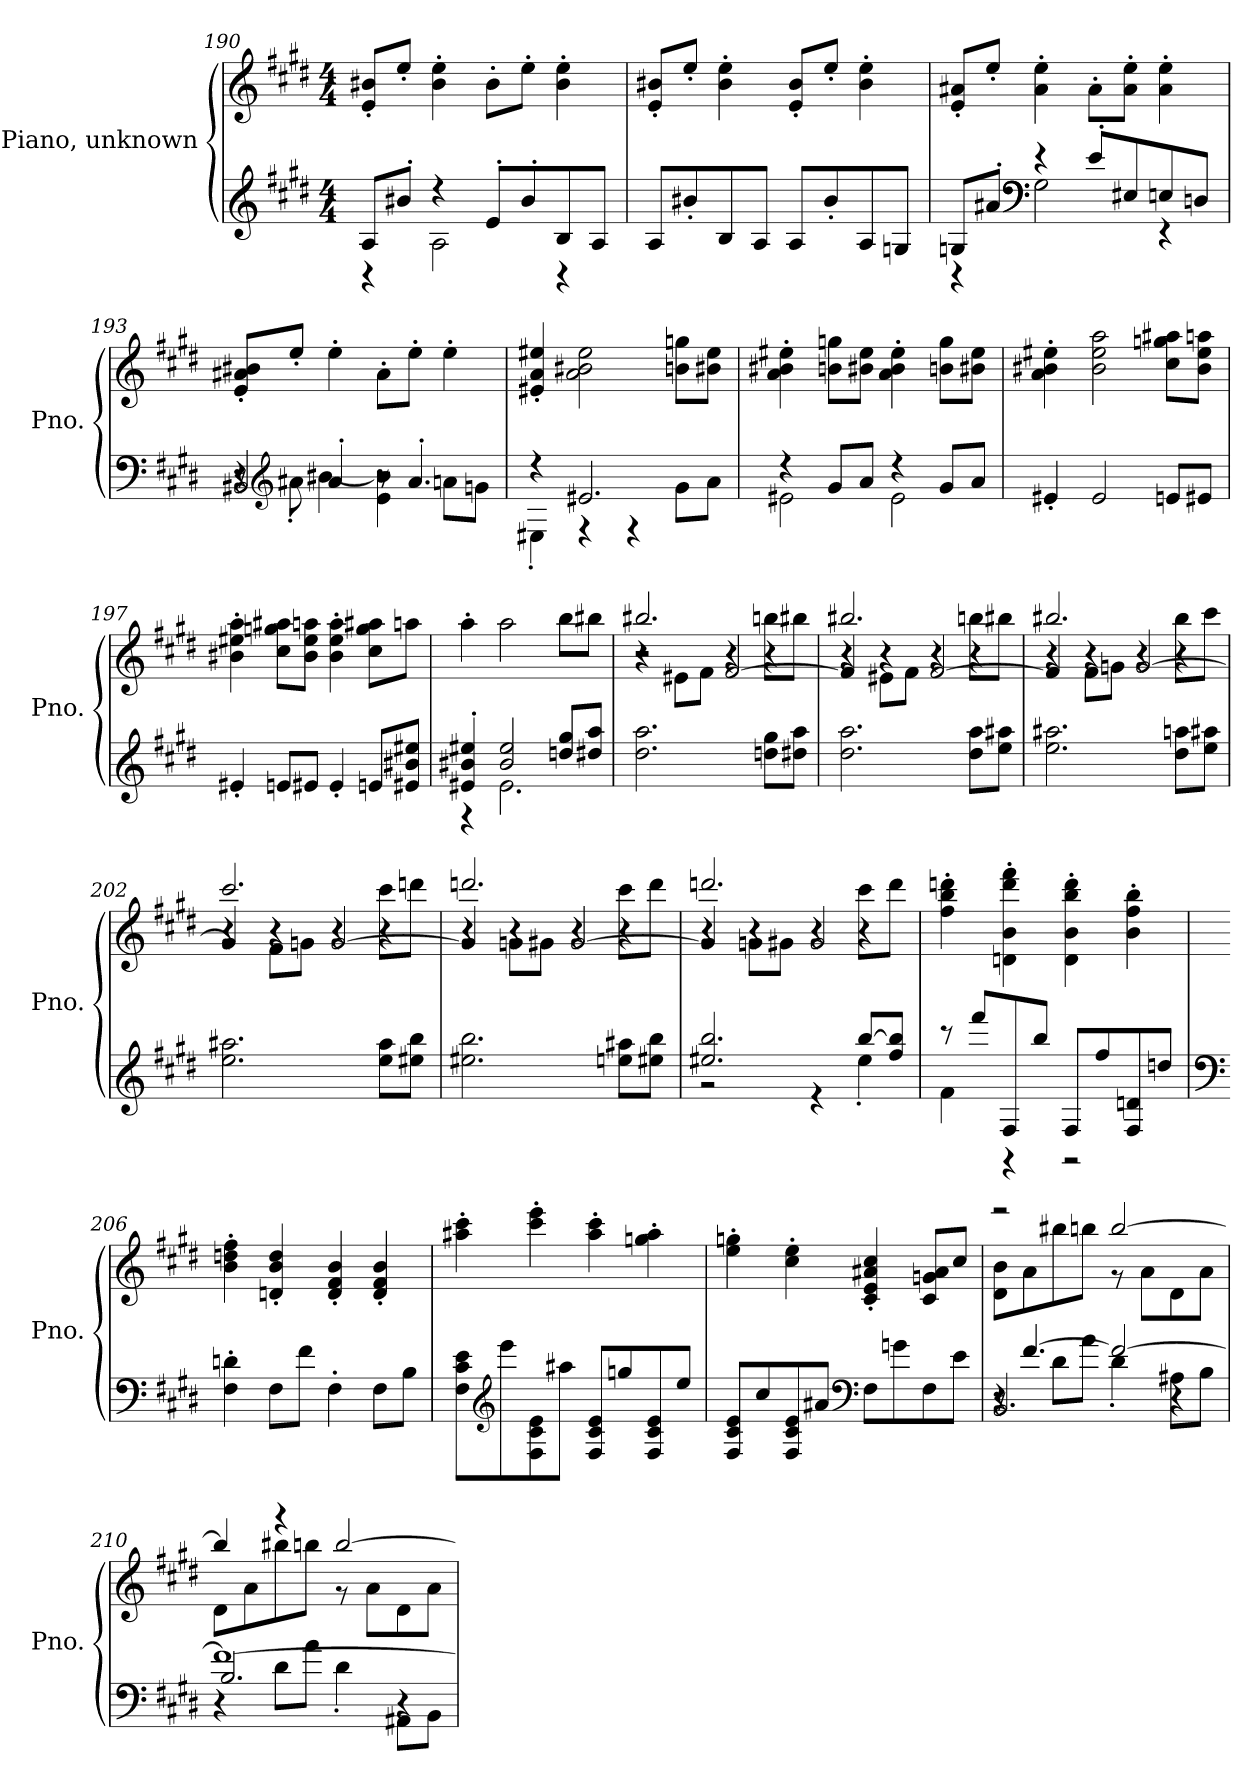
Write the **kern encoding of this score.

**kern	**kern
*part1	*part1
*staff2	*staff1
*I"Piano, unknown	*
*I'Pno.	*
!!LO:PB:g=z
*clefG2	*clefG2
*k[f#c#g#d#]	*k[f#c#g#d#]
*M4/4	*M4/4
=190	=190
*^	*
8A/L	4r	8e/' 8b#X/'L
8b#X'/J	.	8ee'/J
4r	2A\	4b#\' 4ee\'
8e'/L	.	8b#'\L
8b#'/	.	8ee'\J
8B/	4r	4b#\' 4ee\'
8A/J	.	.
*v	*v	*
=191	=191
8A/L	8e/' 8b#X/'L
8b#X'/	8ee'/J
8B/	4b#\' 4ee\'
8A/J	.
8A/L	8e/' 8b#/'L
8b#'/	8ee'/J
8A/	4b#\' 4ee\'
8Gn/J	.
=192	=192
*^	*
8Gn/L	4r	8e/' 8a#X/'L
8a#X'/J	.	8ee'/J
*clefF4	*	*
4r	2G\	4a#\' 4ee\'
8e'/L	.	8a#'\L
8E#X/	.	8a#\' 8ee\'J
8En/	4r	4a#\' 4ee\'
8Dn/J	.	.
!!LO:LB:g=z
=193	=193	=193
*	*^	*
4r	8r	2BB#X/	8e/' 8a#X/' 8b#X/'L
*clefG2	*	*	*
.	8a#X'\	.	8ee'/J
4a#'/	[4b#X\	.	4ee'\
8r	4e\ 4b#\]	2r	8a#'\L
4.a#'/	.	.	8ee'\J
.	8an\L	.	4ee'\
.	8gn\J	.	.
*	*v	*v	*
=194	=194	=194
4r	4E#X'\	4e#X/' 4a/' 4ee#X/'
2.e#X/	4r	2a\ 2b#X\ 2ee#\
.	4r	.
.	8g#\L	8bn\ 8ggn\L
.	8a\J	8b#X\ 8ee#\J
=195	=195	=195
4r	2e#X\	4a\' 4b#X\' 4ee#X\'
8g#/L	.	8bn\ 8ggn\L
8a/J	.	8b#X\ 8ee#\J
4r	2e#\	4a\' 4b#\' 4ee#\'
8g#/L	.	8bn\ 8gg\L
8a/J	.	8b#X\ 8ee#\J
*v	*v	*
!!LO:LB:g=z
=196	=196
4e#X'/	4a\' 4b#X\' 4ee#X\'
2e#/	2b#\ 2ee#\ 2aa\
8en/L	8cc#\ 8ggn\ 8aa#X\L
8e#X/J	8b#\ 8ee#\ 8aan\J
=197	=197
4e#X'/	4b#X\' 4ee#X\' 4aa\'
8en/L	8cc#\ 8ggn\ 8aa#X\L
8e#X/J	8b#\ 8ee#\ 8aan\J
4e#'/	4b#\' 4ee#\' 4aa\'
8en/L	8cc#\ 8gg\ 8aa#X\L
8e#X/ 8b#X/ 8ee#X/J	8aan\J
=198	=198
*^	*
4e#X/' 4b#X/' 4ee#X/'	4r	4aa'\
2b#/ 2ee#/	2.e#\	2aa\
8ddn/ 8gg#/L	.	8bb\L
8dd#X/ 8aa/J	.	8bb#X\J
*v	*v	*
=199	=199
*	*^
*	*	*^
2.dd#\ 2.aa\	2.bb#X/	4r	2r
.	.	8e#X\L	.
.	.	8f#\J	.
.	.	4r	[2f#/
8ddn\ 8gg#\L	4r	8bbn\L	.
8dd#X\ 8aa\J	.	8bb#X\J	.
!!LO:LB:g=z	!!	!!
=200	=200	=200	=200
2.dd#\ 2.aa\	2.bb#X/	4r	4f#/]
.	.	8e#X\L	4r
.	.	8f#\J	.
.	.	4r	[2f#/
8dd#\ 8aa\L	4r	8bbn\L	.
8ee\ 8aa#X\J	.	8bb#X\J	.
=201	=201	=201	=201
2.ee\ 2.aa#X\	2.bb#X/	4r	4f#/]
.	.	8f#\L	4r
.	.	8gn\J	.
.	.	4r	[2g/
8dd#\ 8aan\L	4r	8bb#\L	.
8ee\ 8aa#X\J	.	8ccc#\J	.
=202	=202	=202	=202
2.ee\ 2.aa#X\	2.ccc#/	4r	4g/]
.	.	8f#\L	4r
.	.	8gn\J	.
.	.	4r	[2g/
8ee\ 8aa#\L	4r	8ccc#\L	.
8ee#X\ 8bb\J	.	8dddn\J	.
=203	=203	=203	=203
2.ee#X\ 2.bb\	2.dddn/	4r	4g/]
.	.	8gn\L	4r
.	.	8g#X\J	.
.	.	4r	[2g#/
8een\ 8aa#X\L	4r	8ccc#\L	.
8ee#X\ 8bb\J	.	8ddd\J	.
!!LO:LB:g=z	!!	!!
=204	=204	=204	=204
*^	*	*	*
2.ee#X/ 2.bb/	2r	2.dddn/	4r	4g#/]
.	.	.	8gn\L	4r
.	.	.	8g#X\J	.
.	4r	.	4r	2g#/
[8bb/L	4ee#'\	4r	8ccc#\L	.
8ff#/ 8bb/]J	.	.	8ddd\J	.
*	*	*v	*v	*v
=205	=205	=205
8r	4f#\	4ff#\' 4bb\' 4dddn\'
8fff#/L	.	.
8F#/	4r	4dn\' 4b\' 4ddd\' 4fff#\'
8bb/J	.	.
8F#/L	2r	4d\' 4b\' 4bb\' 4ddd\'
8ff#/	.	.
8F#/ 8dn/	.	4b\' 4ff#\' 4bb\'
8ddn/J	.	.
*v	*v	*
=206	=206
*clefF4	*
4F#\' 4dn\'	4b\' 4ddn\' 4ff#\'
8F#\L	4dn/' 4b/' 4dd/'
8f#\J	.
4F#'\	4d/' 4f#/' 4b/'
8F#\L	4d/' 4f#/' 4b/'
8B\J	.
=207	=207
8F#\ 8c#\ 8e\L	4aa#X\' 4ccc#\'
*clefG2	*
8eee\	.
8F#\ 8c#\ 8e\	4ccc#\' 4eee\'
8aa#X\J	.
8F#/ 8c#/ 8e/L	4aa#\' 4ccc#\'
8ggn/	.
8F#/ 8c#/ 8e/	4ggn\' 4aa#\'
8ee/J	.
!!LO:LB:g=z
=208	=208
8F#/ 8c#/ 8e/L	4ee\' 4ggn\'
8cc#/	.
8F#/ 8c#/ 8e/	4cc#\' 4ee\'
8a#X/J	.
*clefF4	*
8F#\L	4c#/' 4e/' 4a#X/' 4cc#/'
8gn\	.
8F#\	8c#/ 8gn/ 8a#/L
8e\J	8cc#/J
=209	=209
*^	*^
*	*^	*	*
8r	4r	2.BB/	2r	8d#\ 8b\L
[4.f#/	.	.	.	8a\
.	8d#\L	.	.	8bb#X\
.	8a\J	.	.	8bbn\J
2f#/_	4d#'\	.	[2bb/	8r
.	.	.	.	8a\L
.	8A#X\L	4r	.	8d#\
.	8B\J	.	.	8a\J
=210	=210	=210	=210	=210
1f#_	4r	2.B/	4bb/]	8d#\L
.	.	.	.	8a\
.	8d#\L	.	4r	8bb#X\
.	8a\J	.	.	8bbn\J
.	4d#'\	.	[2bb/	8r
.	.	.	.	8a\L
.	8AA#X\L	4r	.	8d#\
.	8BB\J	.	.	8a\J
*v	*v	*v	*	*
*	*v	*v
=	=
*-	*-
